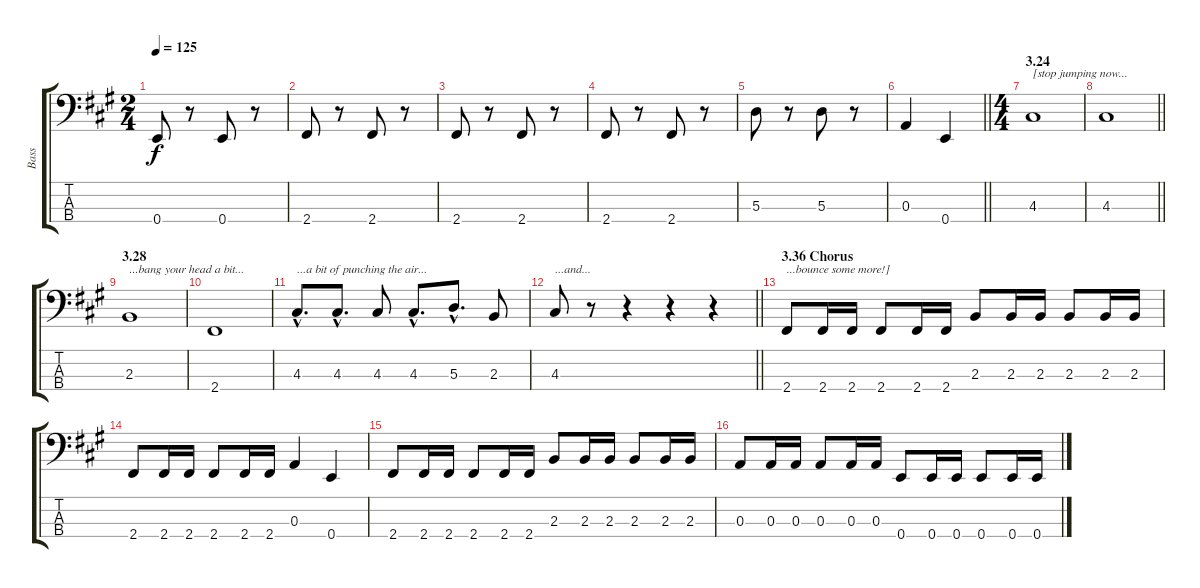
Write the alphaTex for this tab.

\track ("Bass" "Bass") {instrument electricbassfinger}
\staff {score tabs}
\tuning (G2 D2 A1 E1) {hide}
\ts (2 4)
\tempo 125
\clef f4
\ks f#minor
0.4.8{dy f} r.8 0.4.8 r.8 |
2.4.8 r.8 2.4.8 r.8 |
2.4.8 r.8 2.4.8 r.8 |
2.4.8 r.8 2.4.8 r.8 |
5.3.8 r.8 5.3.8 r.8 |
\barLineRight lightlight
0.3.4 0.4.4 |
\ts (4 4)
\section ("" "3.24")
4.3.1{txt "[stop jumping now..."} |
\barLineRight lightlight
4.3.1 |
\section ("" "3.28")
2.3.1{txt "...bang your head a bit..."} |
2.4.1 |
4.3{hac}.8{d txt "...a bit of punching the air..."} 4.3{hac}.8{d} 4.3.8 4.3{hac}.8{d} 5.3{hac}.8{d} 2.3.8 |
\barLineRight lightlight
4.3.8{txt "...and..."} r.8 r.4 r.4 r.4 |
\section ("" "3.36 Chorus")
2.4.8{txt "...bounce some more!]"} 2.4.16 2.4.16 2.4.8 2.4.16 2.4.16 2.3.8 2.3.16 2.3.16 2.3.8 2.3.16 2.3.16 |
2.4.8 2.4.16 2.4.16 2.4.8 2.4.16 2.4.16 0.3.4 0.4.4 |
2.4.8 2.4.16 2.4.16 2.4.8 2.4.16 2.4.16 2.3.8 2.3.16 2.3.16 2.3.8 2.3.16 2.3.16 |
0.3.8 0.3.16 0.3.16 0.3.8 0.3.16 0.3.16 0.4.8 0.4.16 0.4.16 0.4.8 0.4.16 0.4.16
